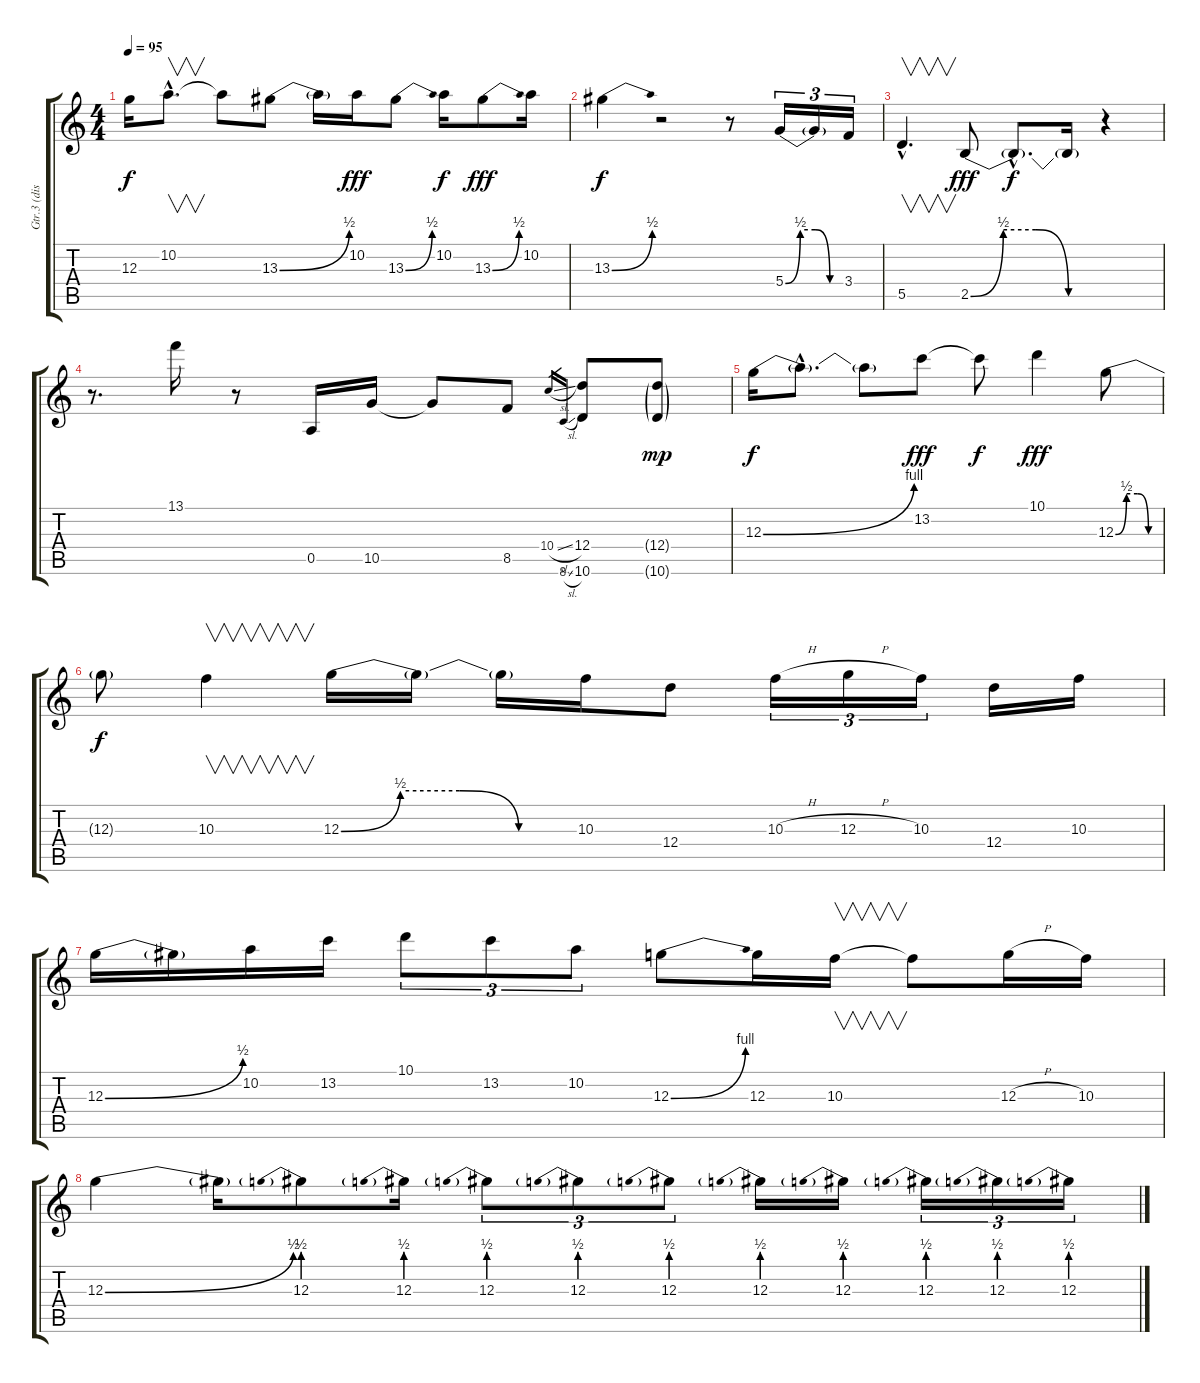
\track ("Gtr.3 (disto.)" "Gtr.3 (dis") {instrument distortionguitar}
\staff {score tabs}
\tuning (E4 B3 G3 D3 A2 E2) {hide}
\ts (4 4)
\tempo 95
\clef g2
\ks c
12.3.16{dy f} 10.2{hac}.8{v d} 10.2{t}.8 13.3{be (bend 0 0 60 2)}.8 13.3{t}.16 10.2.16{dy fff} 13.3{be (bend 0 0 60 2)}.8 10.2.16{dy f} 13.3{be (bend 0 0 60 2)}.8{dy fff} 10.2.16 |
13.3{be (bend 0 0 60 2)}.4{dy f} r.2 r.8 5.4{be (custom 0 0 15 2 30 2 45 0 60 0)}.16{tu (3 2)} 5.4{t}.16{tu (3 2)} 3.4.16{tu (3 2)} |
5.5{hac}.4{v d} 2.5{be (custom 0 0 15 2 30 2 45 0 60 0)}.8{dy fff} 2.5{hac t}.8{d dy f} 2.5{t}.16 r.4 |
r.8{d} 13.1.16 r.8 0.5.16 10.5.16 10.5{t}.8 8.5.8 10.4{sl}.16{gr} 8.6{sl}.16{gr} (12.4 10.6).8 (12.4{g} 10.6{g}).8{dy mp} |
12.3{be (bend 0 0 60 4)}.16{dy f} 12.3{hac t}.8{d} 12.3{t}.8 13.2.8{dy fff} 13.2{t}.8{dy f} 10.1.4{dy fff} 12.3{be (custom 0 0 15 2 30 2 45 0 60 0)}.8 |
12.3{t}.8{dy f} 10.3.4{v} 12.3{be (custom 0 0 15 2 30 2 45 0 60 0)}.16 12.3{t}.16 12.3{t}.16 10.3.16 12.4.8 10.3{h}.16{tu (3 2)} 12.3{h}.16{tu (3 2)} 10.3.16{tu (3 2)} 12.4.16 10.3.16 |
12.3{be (bend 0 0 60 2)}.16 12.3{t}.16 10.2.16 13.2.16 10.1.8{tu (3 2)} 13.2.8{tu (3 2)} 10.2.8{tu (3 2)} 12.3{be (bend 0 0 60 4)}.8 12.3.16 10.3.16{v} 10.3{t}.8 12.3{h}.16 10.3.16 |
12.3{be (bend 0 0 60 2)}.4 12.3{t}.16 12.3{be (prebend 0 2 60 2)}.8 12.3{be (prebend 0 2 60 2)}.16 12.3{be (prebend 0 2 60 2)}.8{tu (3 2)} 12.3{be (prebend 0 2 60 2)}.8{tu (3 2)} 12.3{be (prebend 0 2 60 2)}.8{tu (3 2)} 12.3{be (prebend 0 2 60 2)}.16 12.3{be (prebend 0 2 60 2)}.16 12.3{be (prebend 0 2 60 2)}.16{tu (3 2)} 12.3{be (prebend 0 2 60 2)}.16{tu (3 2)} 12.3{be (prebend 0 2 60 2)}.16{tu (3 2)}
